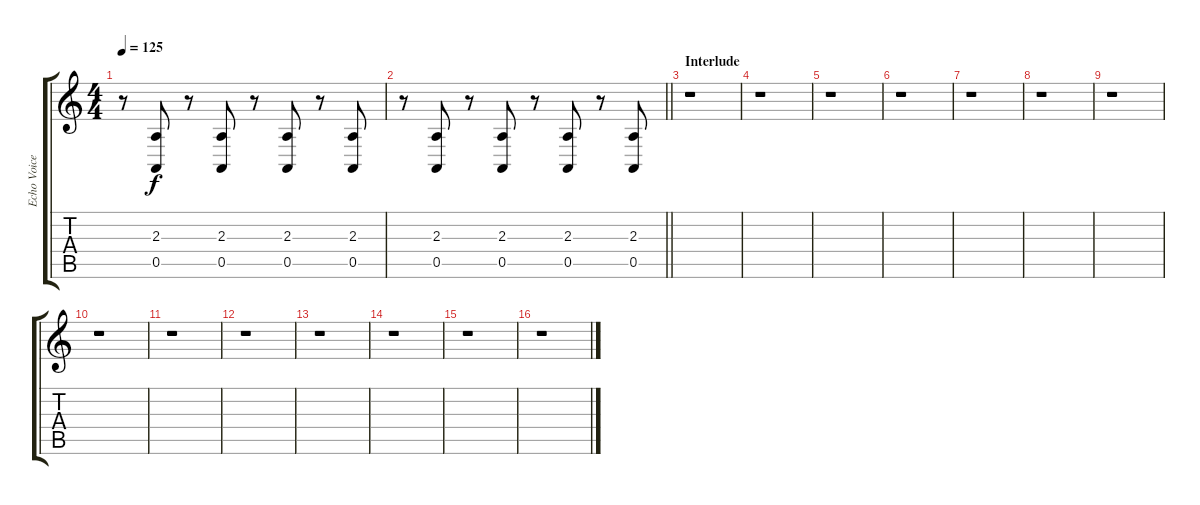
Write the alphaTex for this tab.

\track ("Echo Voices 2" "Echo Voice") {instrument synthvoice}
\staff {score tabs}
\tuning (E4 B3 G3 D3 A2 E2) {hide}
\ts (4 4)
\tempo 125
\clef g2
\ks c
r.8{dy f} (2.3 0.5).8 r.8 (2.3 0.5).8 r.8 (2.3 0.5).8 r.8 (2.3 0.5).8 |
\barLineRight lightlight
r.8 (2.3 0.5).8 r.8 (2.3 0.5).8 r.8 (2.3 0.5).8 r.8 (2.3 0.5).8 |
\section ("" "Interlude")
r.1 |
r.1 |
r.1 |
r.1 |
r.1 |
r.1 |
r.1 |
r.1 |
r.1 |
r.1 |
r.1 |
r.1 |
r.1 |
r.1
